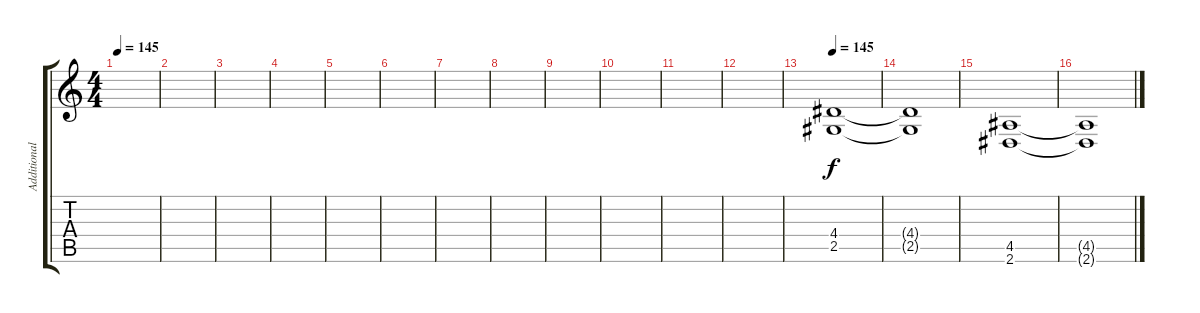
\track ("Additional Guitar" "Additional") {instrument distortionguitar}
\staff {score tabs}
\tuning (Db4 Ab3 E3 B2 Gb2 Db2) {hide}
\ts (4 4)
\tempo 145
\clef g2
\ks c
|
|
|
|
|
|
|
|
|
|
|
|
\tempo 145
(4.4 2.5).1 |
(4.4{t} 2.5{t}).1 |
(4.5 2.6).1 |
(4.5{t} 2.6{t}).1
